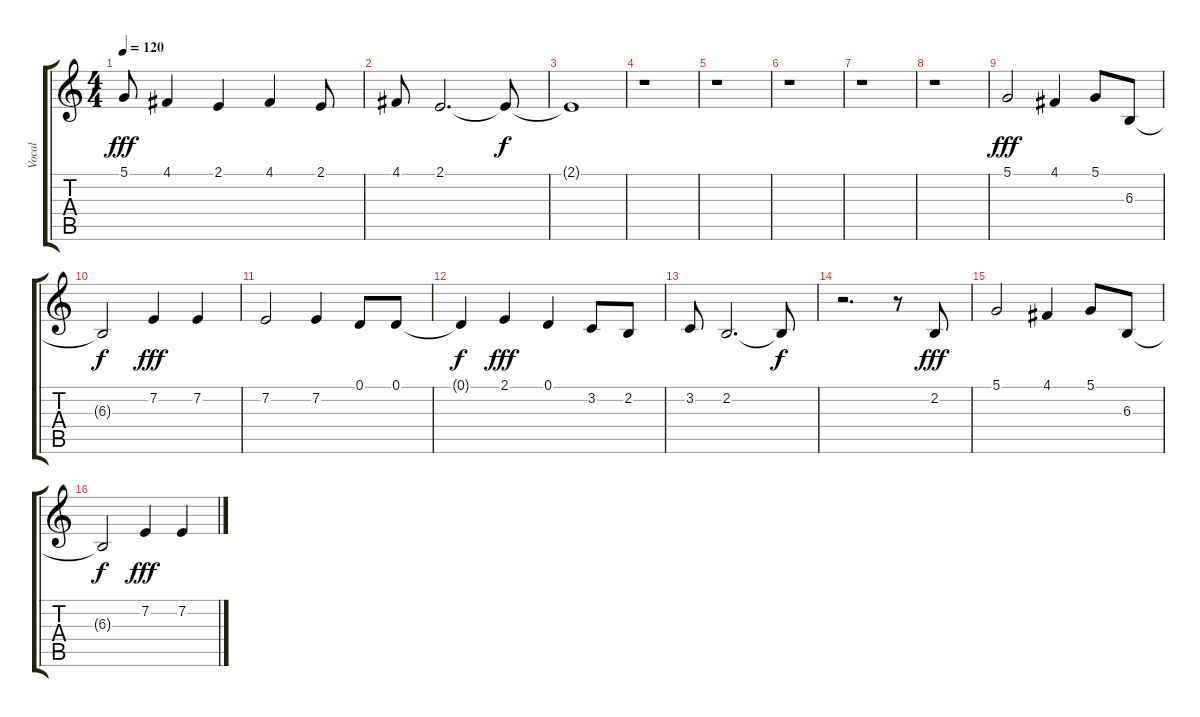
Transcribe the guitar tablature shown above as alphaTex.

\track ("Vocal" "Vocal") {instrument brightacousticpiano}
\staff {score tabs}
\tuning (D4 A3 F3 C3 G2 D2) {hide}
\ts (4 4)
\tempo 120
\clef g2
\ks c
5.1.8{dy fff} 4.1.4 2.1.4 4.1.4 2.1.8 |
4.1.8 2.1.2{d} 2.1{t}.8{dy f} |
2.1{t}.1 |
r.1 |
r.1 |
r.1 |
r.1 |
r.1 |
5.1.2{dy fff} 4.1.4 5.1.8 6.3.8 |
6.3{t}.2{dy f} 7.2.4{dy fff} 7.2.4 |
7.2.2 7.2.4 0.1.8 0.1.8 |
0.1{t}.4{dy f} 2.1.4{dy fff} 0.1.4 3.2.8 2.2.8 |
3.2.8 2.2.2{d} 2.2{t}.8{dy f} |
r.2{d} r.8 2.2.8{dy fff} |
5.1.2 4.1.4 5.1.8 6.3.8 |
6.3{t}.2{dy f} 7.2.4{dy fff} 7.2.4
